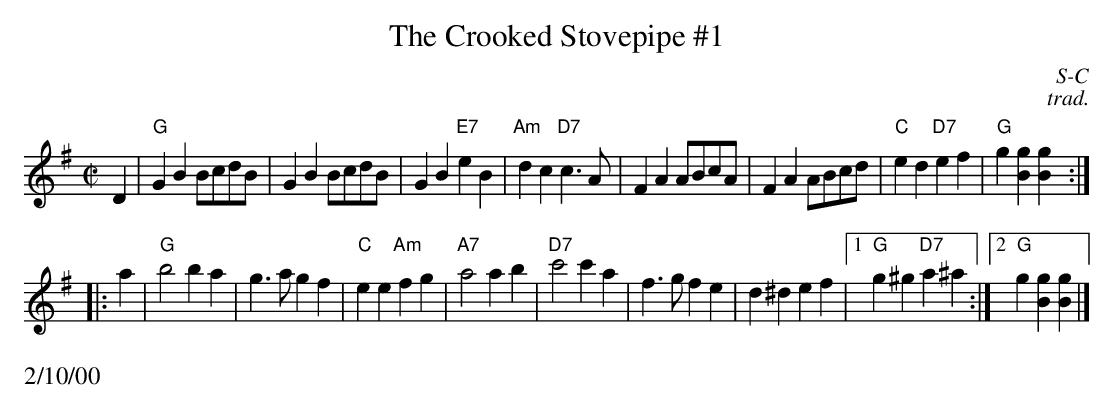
X:1
T: Crooked Stovepipe #1, The
C: S-C
C: trad.
M: C|
K: G
D2| "G"G2B2 BcdB| G2B2 BcdB| G2B2 "E7"e2B2 | "Am"d2c2 "D7"c3A| \
       F2A2 ABcA| F2A2 ABcd| "C"e2d2 "D7"e2f2| "G"g2[B2g2] [B2g2] :|
|:\
a2| "G"b4 b2a2| g3a g2f2| "C"e2e2 "Am"f2g2| "A7"a4 a2b2| \
    "D7"c'4 c'2a2| f3g f2e2| d2^d2 e2f2|1 "G"g2^g2 "D7"a2^a2:|2 "G"g2[B2g2] [B2g2] |]
